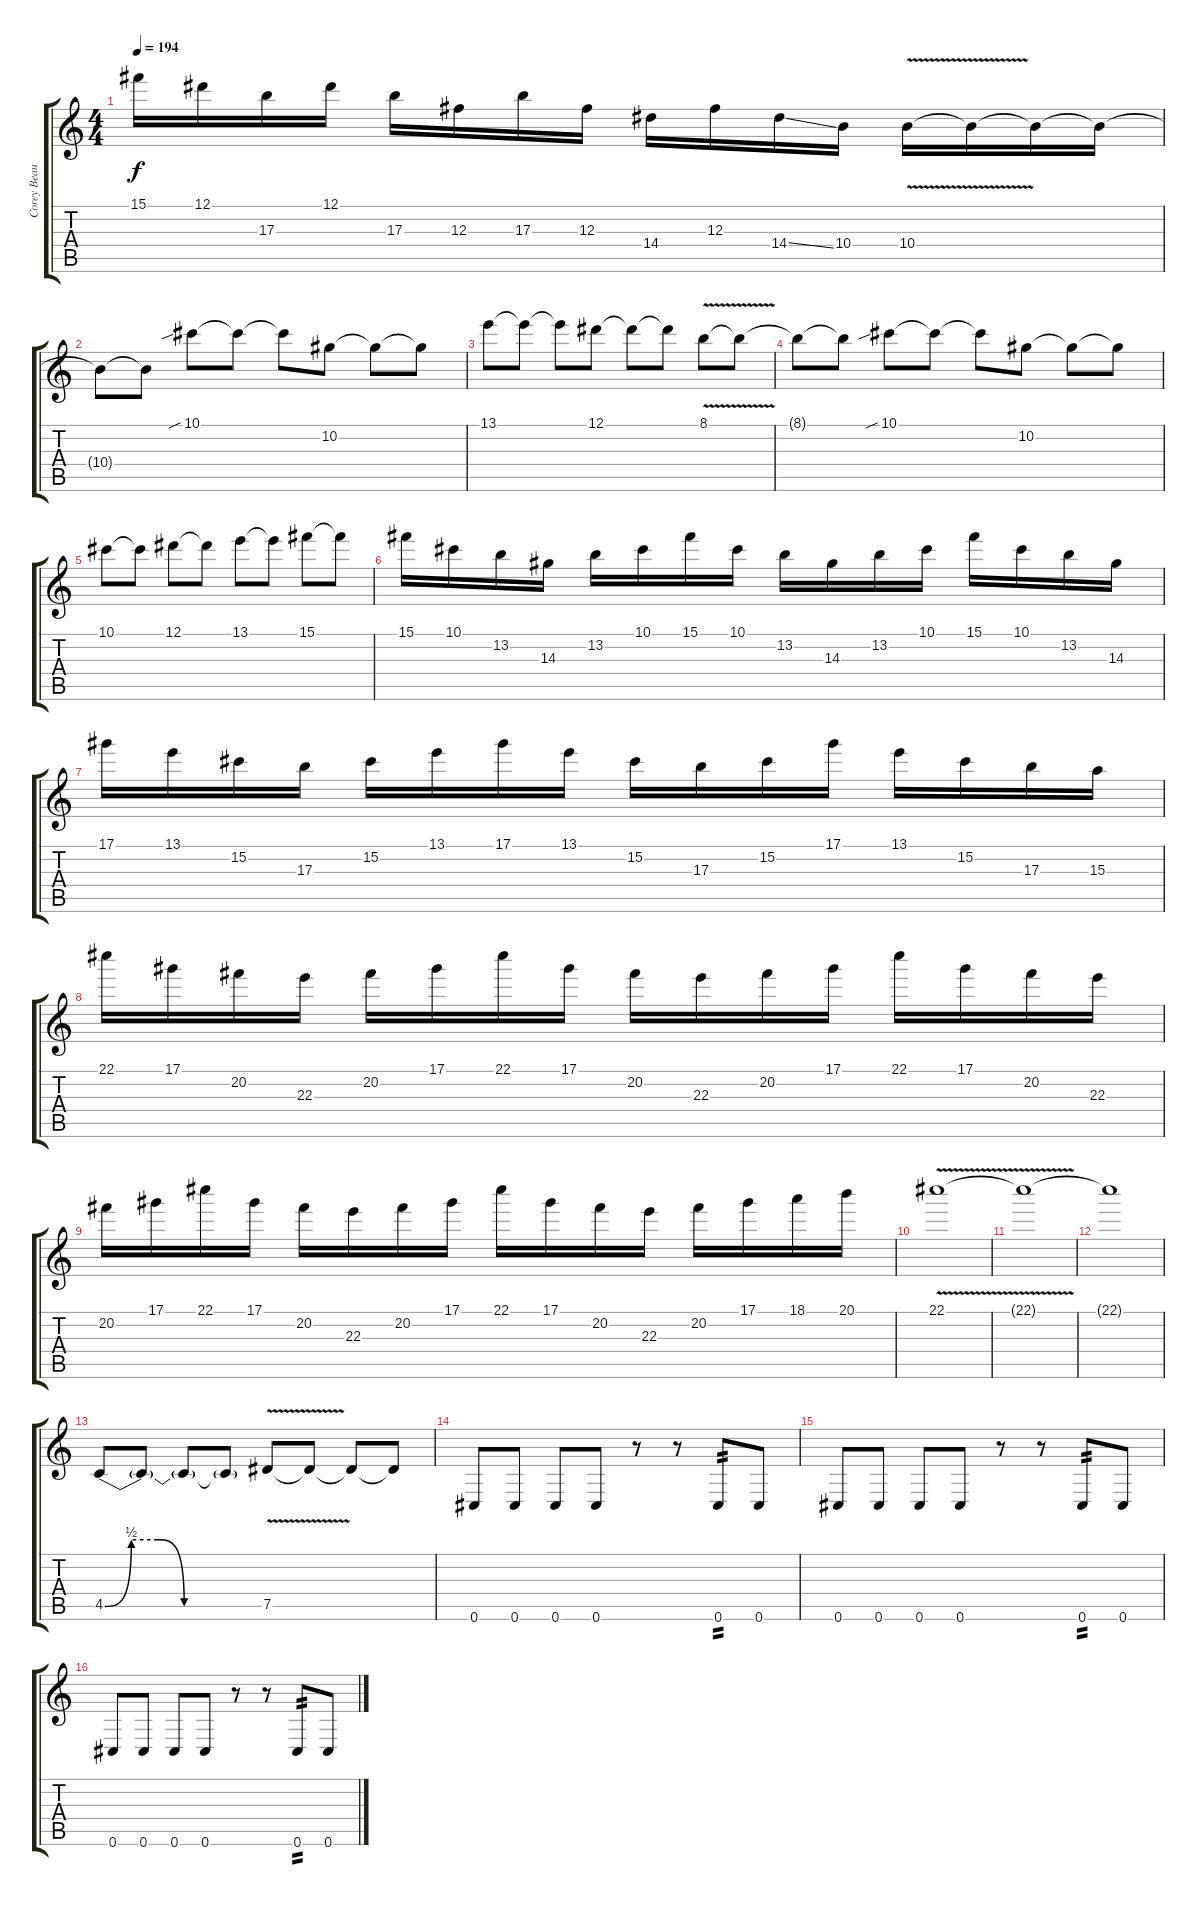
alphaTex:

\track ("Corey Beaulieu" "Corey Beau") {instrument distortionguitar}
\staff {score tabs}
\tuning (Eb4 Bb3 Gb3 Db3 Ab2 Db2) {hide}
\ts (4 4)
\tempo 194
\clef g2
\ks c
15.1.16{dy f} 12.1.16 17.3.16 12.1.16 17.3.16 12.3.16 17.3.16 12.3.16 14.4.16 12.3.16 14.4{ss}.16 10.4.16 10.4{v}.16 10.4{t}.16 10.4{t}.16 10.4{t}.16 |
10.4{t}.8 10.4{t}.8 10.1{sib}.8 10.1{t}.8 10.1{t}.8 10.2.8 10.2{t}.8 10.2{t}.8 |
13.1.8 13.1{t}.8 13.1{t}.8 12.1.8 12.1{t}.8 12.1{t}.8 8.1{v}.8 8.1{t}.8 |
8.1{t}.8 8.1{t}.8 10.1{sib}.8 10.1{t}.8 10.1{t}.8 10.2.8 10.2{t}.8 10.2{t}.8 |
10.1.8 10.1{t}.8 12.1.8 12.1{t}.8 13.1.8 13.1{t}.8 15.1.8 15.1{t}.8 |
15.1.16 10.1.16 13.2.16 14.3.16 13.2.16 10.1.16 15.1.16 10.1.16 13.2.16 14.3.16 13.2.16 10.1.16 15.1.16 10.1.16 13.2.16 14.3.16 |
17.1.16 13.1.16 15.2.16 17.3.16 15.2.16 13.1.16 17.1.16 13.1.16 15.2.16 17.3.16 15.2.16 17.1.16 13.1.16 15.2.16 17.3.16 15.3.16 |
22.1.16 17.1.16 20.2.16 22.3.16 20.2.16 17.1.16 22.1.16 17.1.16 20.2.16 22.3.16 20.2.16 17.1.16 22.1.16 17.1.16 20.2.16 22.3.16 |
20.2.16 17.1.16 22.1.16 17.1.16 20.2.16 22.3.16 20.2.16 17.1.16 22.1.16 17.1.16 20.2.16 22.3.16 20.2.16 17.1.16 18.1.16 20.1.16 |
22.1{v}.1 |
22.1{t}.1 |
22.1{t}.1 |
4.5{be (custom 0 0 10 2 20 2 30 0 60 0)}.8{instrument distortionguitar} 4.5{t}.8 4.5{t}.8 4.5{t}.8 7.5{v}.8 7.5{t}.8 7.5{t}.8 7.5{t}.8 |
0.6.8 0.6.8 0.6.8 0.6.8 r.8 r.8 0.6.8{tp 2} 0.6.8 |
0.6.8 0.6.8 0.6.8 0.6.8 r.8 r.8 0.6.8{tp 2} 0.6.8 |
0.6.8 0.6.8 0.6.8 0.6.8 r.8 r.8 0.6.8{tp 2} 0.6.8
